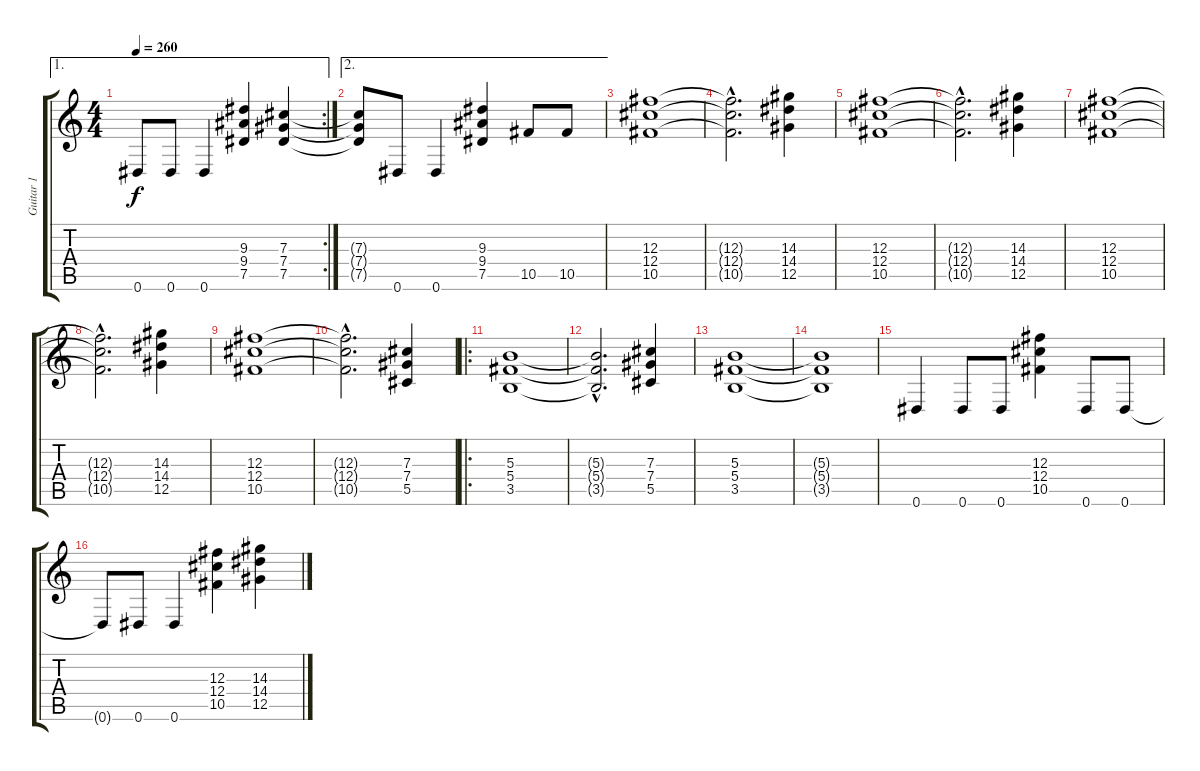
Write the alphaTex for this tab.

\track ("Guitar 1" "Guitar 1") {instrument distortionguitar}
\staff {score tabs}
\tuning (Eb4 Bb3 Gb3 Db3 Ab2 Eb2) {hide}
\ae 1
\rc 2
\ts (4 4)
\tempo 260
\clef g2
\ks c
0.6{t}.8{dy f} 0.6.8 0.6.4 (9.3 9.4 7.5).4 (7.3 7.4 7.5).4 |
\ae 2
(7.3{t} 7.4{t} 7.5{t}).8 0.6.8 0.6.4 (9.3 9.4 7.5).4 10.5.8 10.5.8 |
(12.3 12.4 10.5).1 |
(12.3{hac t} 12.4{hac t} 10.5{hac t}).2{d} (14.3 14.4 12.5).4 |
(12.3 12.4 10.5).1 |
(12.3{hac t} 12.4{hac t} 10.5{hac t}).2{d} (14.3 14.4 12.5).4 |
(12.3 12.4 10.5).1 |
(12.3{hac t} 12.4{hac t} 10.5{hac t}).2{d} (14.3 14.4 12.5).4 |
(12.3 12.4 10.5).1 |
(12.3{hac t} 12.4{hac t} 10.5{hac t}).2{d} (7.3 7.4 5.5).4 |
\ro
(5.3 5.4 3.5).1 |
(5.3{hac t} 5.4{hac t} 3.5{hac t}).2{d} (7.3 7.4 5.5).4 |
(5.3 5.4 3.5).1 |
(5.3{t} 5.4{t} 3.5{t}).1 |
0.6.4 0.6.8 0.6.8 (12.3 12.4 10.5).4 0.6.8 0.6.8 |
0.6{t}.8 0.6.8 0.6.4 (12.3 12.4 10.5).4 (14.3 14.4 12.5).4
